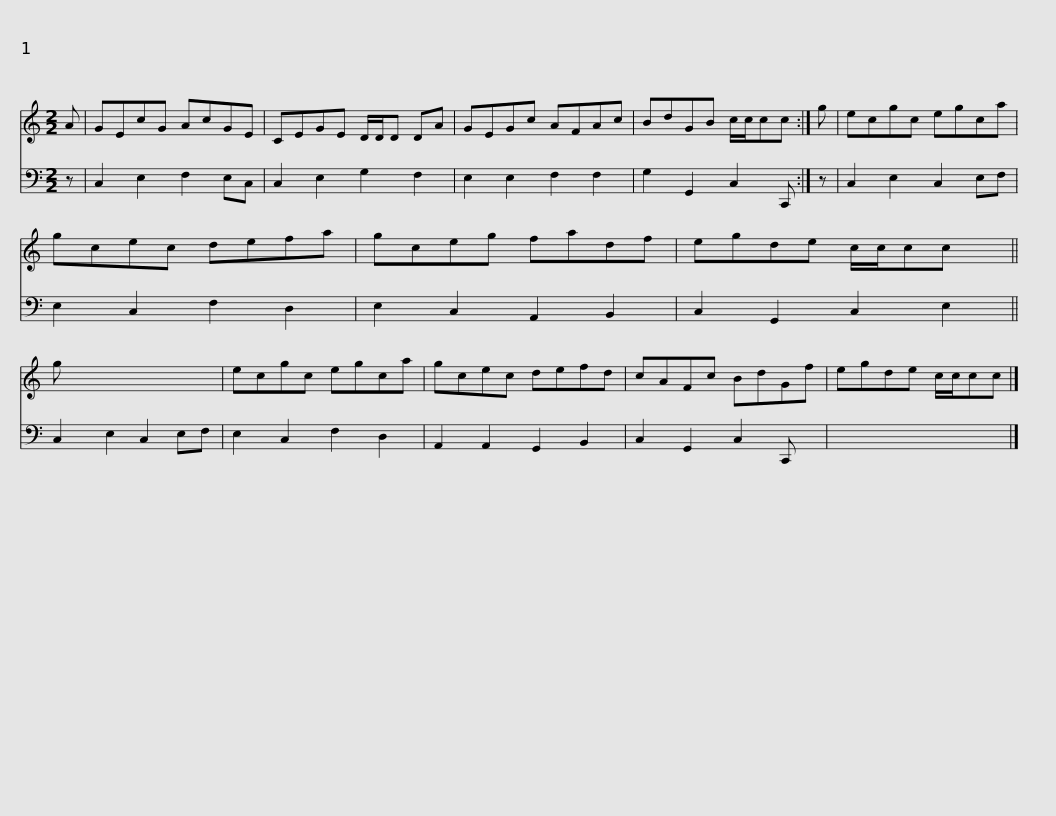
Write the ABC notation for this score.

X:1
%%score 1 2
L:1/8
M:2/2
I:linebreak $
K:C
V:1 treble
V:2 bass
V:1
 A | GEcG AcGE | CEGE D/D/D DA | GEGc AFAc | BdGB c/c/cc :| %5
 g | ecgc egca |$ gcec defa | gceg fadf | egde c/c/cc x || %10
 g x7 | ecgc egca | gcec defd |$ cAFc BdGf | egde c/c/cc |] %15
V:2
 z | C,2 E,2 F,2 E,C, | C,2 E,2 G,2 F,2 | E,2 E,2 F,2 F,2 | G,2 G,,2 C,2 C,, :| %5
 z | C,2 E,2 C,2 E,F, |$ E,2 C,2 F,2 D,2 | E,2 C,2 A,,2 B,,2 | C,2 G,,2 C,2 E,2 || %10
 C,2 E,2 C,2 E,F, | E,2 C,2 F,2 D,2 | A,,2 A,,2 G,,2 B,,2 |$ C,2 G,,2 C,2 C,, x | x7 |] %15
